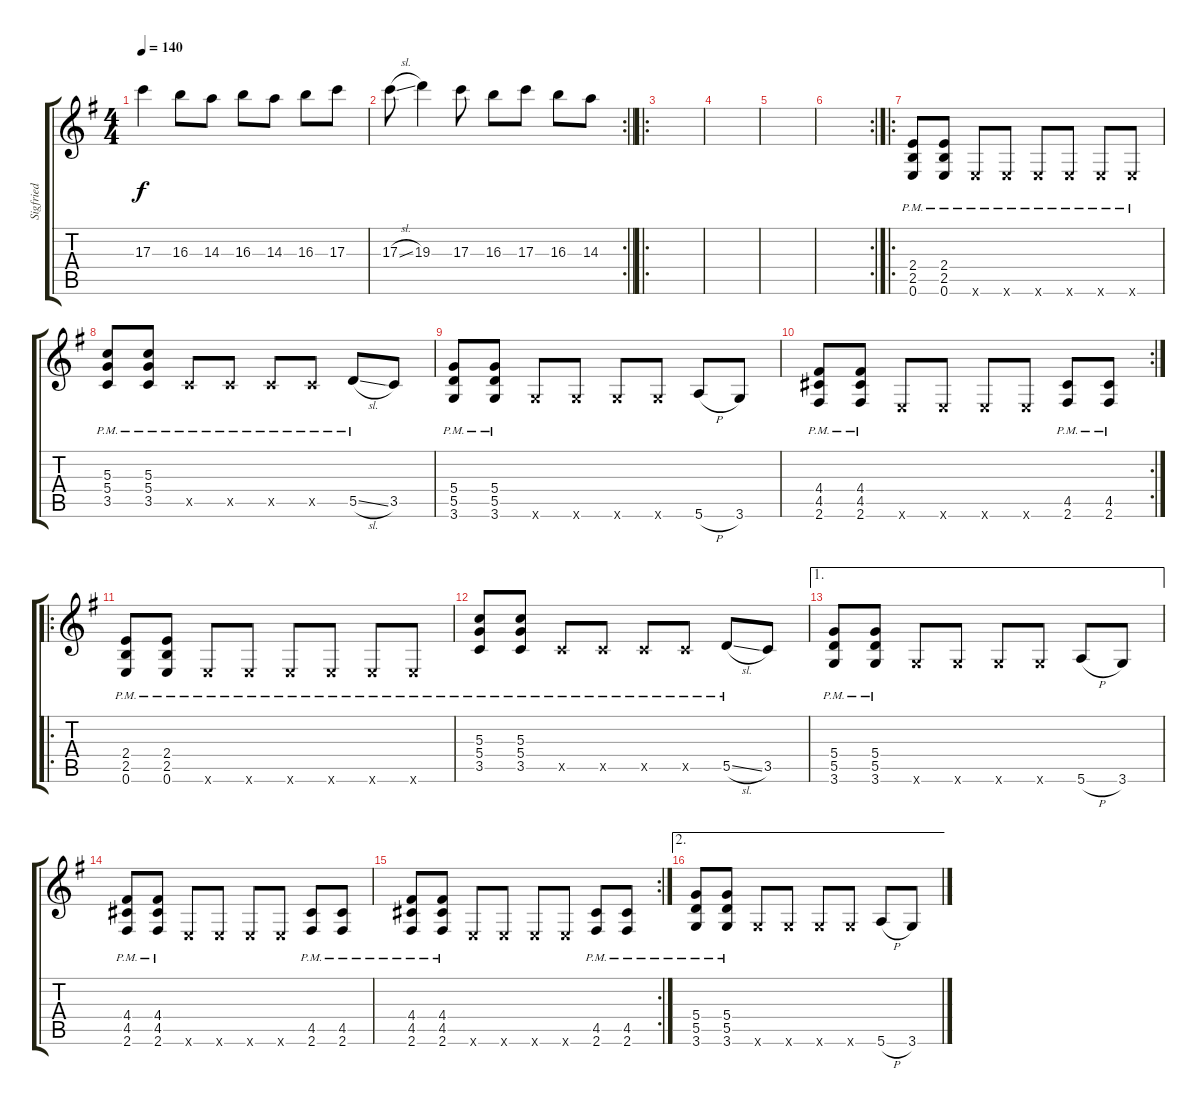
\track ("Sigfried" "Sigfried") {instrument distortionguitar}
\staff {score tabs}
\tuning (E4 B3 G3 D3 A2 E2) {hide}
\ts (4 4)
\tempo 140
\clef g2
\ks eminor
17.3.4{dy f} 16.3.8 14.3.8 16.3.8 14.3.8 16.3.8 17.3.8 |
\rc 2
\barLineRight lightlight
17.3{sl}.8 19.3.4 17.3.8 16.3.8 17.3.8 16.3.8 14.3.8 |
\ro
|
|
|
\rc 2
|
\ro
(2.4{pm} 2.5{pm} 0.6{pm}).8 (2.4{pm} 2.5{pm} 0.6{pm}).8 0.6{pm x}.8 0.6{pm x}.8 0.6{pm x}.8 0.6{pm x}.8 0.6{pm x}.8 0.6{pm x}.8 |
(5.3{pm} 5.4{pm} 3.5{pm}).8 (5.3{pm} 5.4{pm} 3.5{pm}).8 3.5{pm x}.8 3.5{pm x}.8 3.5{pm x}.8 3.5{pm x}.8 5.5{sl pm}.8 3.5.8 |
(5.4{pm} 5.5{pm} 3.6{pm}).8 (5.4{pm} 5.5{pm} 3.6{pm}).8 3.6{x}.8 3.6{x}.8 3.6{x}.8 3.6{x}.8 5.6{h}.8 3.6.8 |
\rc 2
(4.4{pm} 4.5{pm} 2.6{pm}).8 (4.4{pm} 4.5{pm} 2.6{pm}).8 0.6{x}.8 0.6{x}.8 0.6{x}.8 0.6{x}.8 (4.5{pm} 2.6{pm}).8 (4.5{pm} 2.6{pm}).8 |
\ro
(2.4{pm} 2.5{pm} 0.6{pm}).8 (2.4{pm} 2.5{pm} 0.6{pm}).8 0.6{pm x}.8 0.6{pm x}.8 0.6{pm x}.8 0.6{pm x}.8 0.6{pm x}.8 0.6{pm x}.8 |
(5.3{pm} 5.4{pm} 3.5{pm}).8 (5.3{pm} 5.4{pm} 3.5{pm}).8 3.5{pm x}.8 3.5{pm x}.8 3.5{pm x}.8 3.5{pm x}.8 5.5{sl pm}.8 3.5.8 |
\ae 1
(5.4{pm} 5.5{pm} 3.6{pm}).8 (5.4{pm} 5.5{pm} 3.6{pm}).8 3.6{x}.8 3.6{x}.8 3.6{x}.8 3.6{x}.8 5.6{h}.8 3.6.8 |
(4.4{pm} 4.5{pm} 2.6{pm}).8 (4.4{pm} 4.5{pm} 2.6{pm}).8 0.6{x}.8 0.6{x}.8 0.6{x}.8 0.6{x}.8 (4.5{pm} 2.6{pm}).8 (4.5{pm} 2.6{pm}).8 |
\rc 2
(4.4{pm} 4.5{pm} 2.6{pm}).8 (4.4{pm} 4.5{pm} 2.6{pm}).8 0.6{x}.8 0.6{x}.8 0.6{x}.8 0.6{x}.8 (4.5{pm} 2.6{pm}).8 (4.5{pm} 2.6{pm}).8 |
\ae 2
(5.4{pm} 5.5{pm} 3.6{pm}).8 (5.4{pm} 5.5{pm} 3.6{pm}).8 3.6{x}.8 3.6{x}.8 3.6{x}.8 3.6{x}.8 5.6{h}.8 3.6.8
